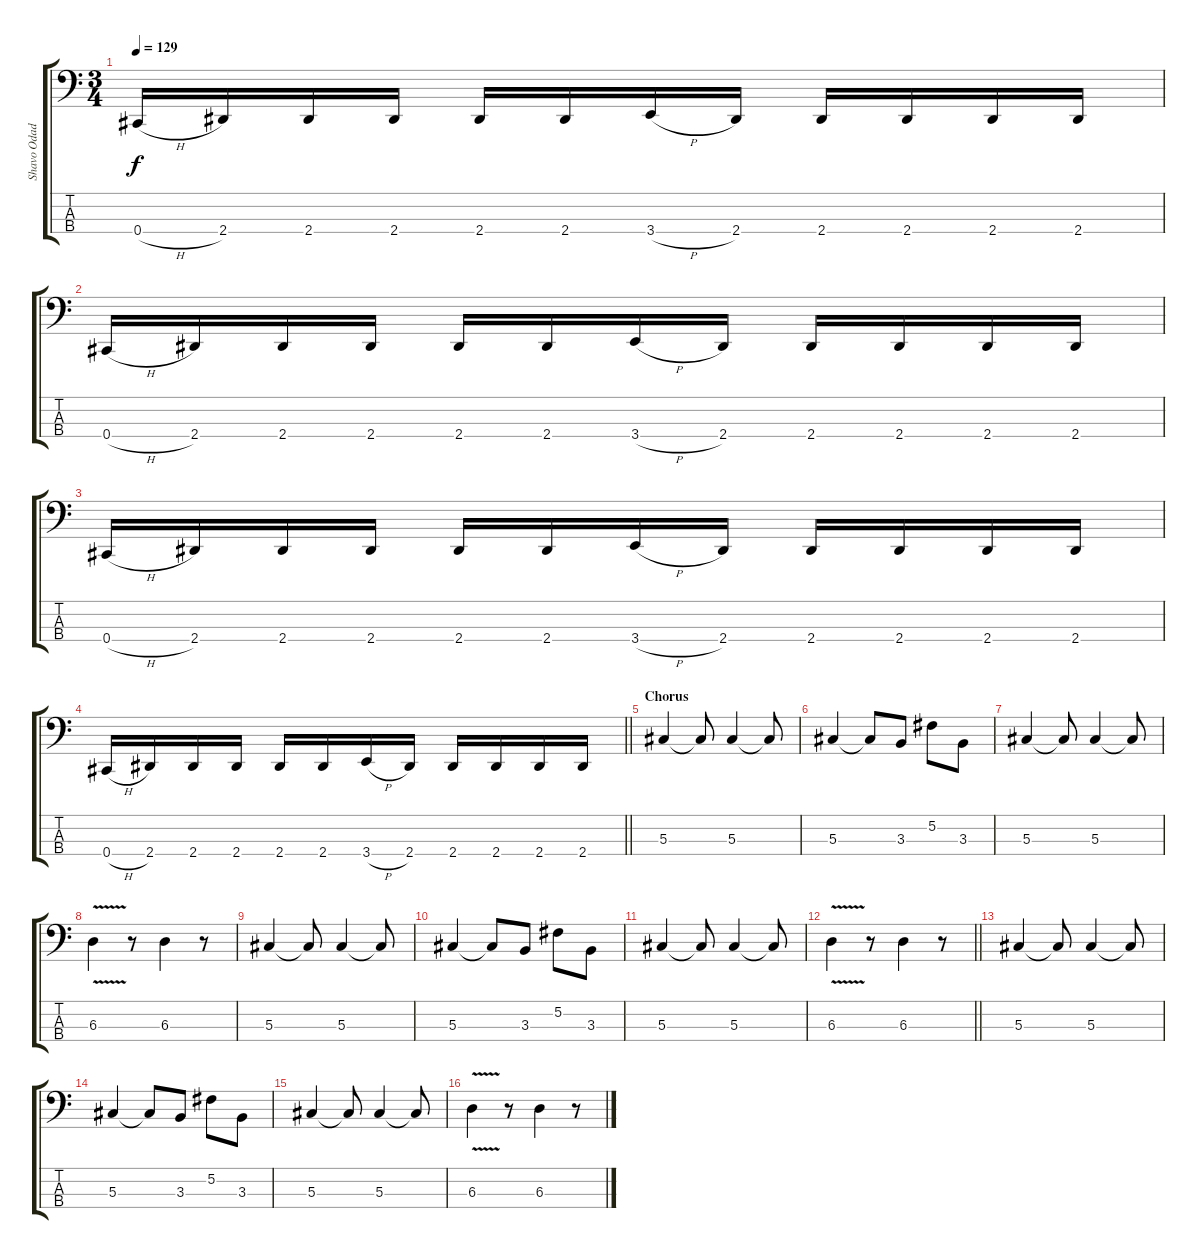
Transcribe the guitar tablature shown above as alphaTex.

\track ("Shavo Odadjian" "Shavo Odad") {instrument electricbassfinger}
\staff {score tabs}
\tuning (Gb2 Db2 Ab1 Db1) {hide}
\ts (3 4)
\tempo 129
\clef f4
\ks c
0.4{h}.16{dy f} 2.4.16 2.4.16 2.4.16 2.4.16 2.4.16 3.4{h}.16 2.4.16 2.4.16 2.4.16 2.4.16 2.4.16 |
0.4{h}.16 2.4.16 2.4.16 2.4.16 2.4.16 2.4.16 3.4{h}.16 2.4.16 2.4.16 2.4.16 2.4.16 2.4.16 |
0.4{h}.16 2.4.16 2.4.16 2.4.16 2.4.16 2.4.16 3.4{h}.16 2.4.16 2.4.16 2.4.16 2.4.16 2.4.16 |
\barLineRight lightlight
0.4{h}.16 2.4.16 2.4.16 2.4.16 2.4.16 2.4.16 3.4{h}.16 2.4.16 2.4.16 2.4.16 2.4.16 2.4.16 |
\section ("" "Chorus")
5.3.4 5.3{t}.8 5.3.4 5.3{t}.8 |
5.3.4 5.3{t}.8 3.3.8 5.2.8 3.3.8 |
5.3.4 5.3{t}.8 5.3.4 5.3{t}.8 |
6.3{v}.4 r.8 6.3.4 r.8 |
5.3.4 5.3{t}.8 5.3.4 5.3{t}.8 |
5.3.4 5.3{t}.8 3.3.8 5.2.8 3.3.8 |
5.3.4 5.3{t}.8 5.3.4 5.3{t}.8 |
\barLineRight lightlight
6.3{v}.4 r.8 6.3.4 r.8 |
5.3.4 5.3{t}.8 5.3.4 5.3{t}.8 |
5.3.4 5.3{t}.8 3.3.8 5.2.8 3.3.8 |
5.3.4 5.3{t}.8 5.3.4 5.3{t}.8 |
6.3{v}.4 r.8 6.3.4 r.8
